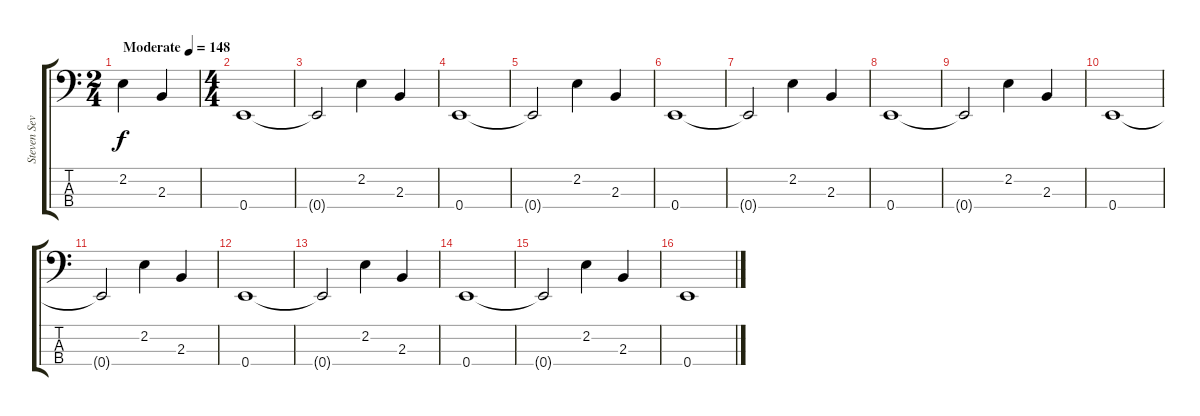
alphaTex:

\track ("Steven Severin" "Steven Sev") {instrument electricbassfinger}
\staff {score tabs}
\tuning (G2 D2 A1 E1) {hide}
\ts (2 4)
\tempo (148 "Moderate")
\clef f4
\ks c
2.2.4{dy f instrument electricbassfinger} 2.3.4 |
\ts (4 4)
0.4.1 |
0.4{t}.2 2.2.4 2.3.4 |
0.4.1 |
0.4{t}.2 2.2.4 2.3.4 |
0.4.1 |
0.4{t}.2 2.2.4 2.3.4 |
0.4.1 |
0.4{t}.2 2.2.4 2.3.4 |
0.4.1 |
0.4{t}.2 2.2.4 2.3.4 |
0.4.1 |
0.4{t}.2 2.2.4 2.3.4 |
0.4.1 |
0.4{t}.2 2.2.4 2.3.4 |
0.4.1
